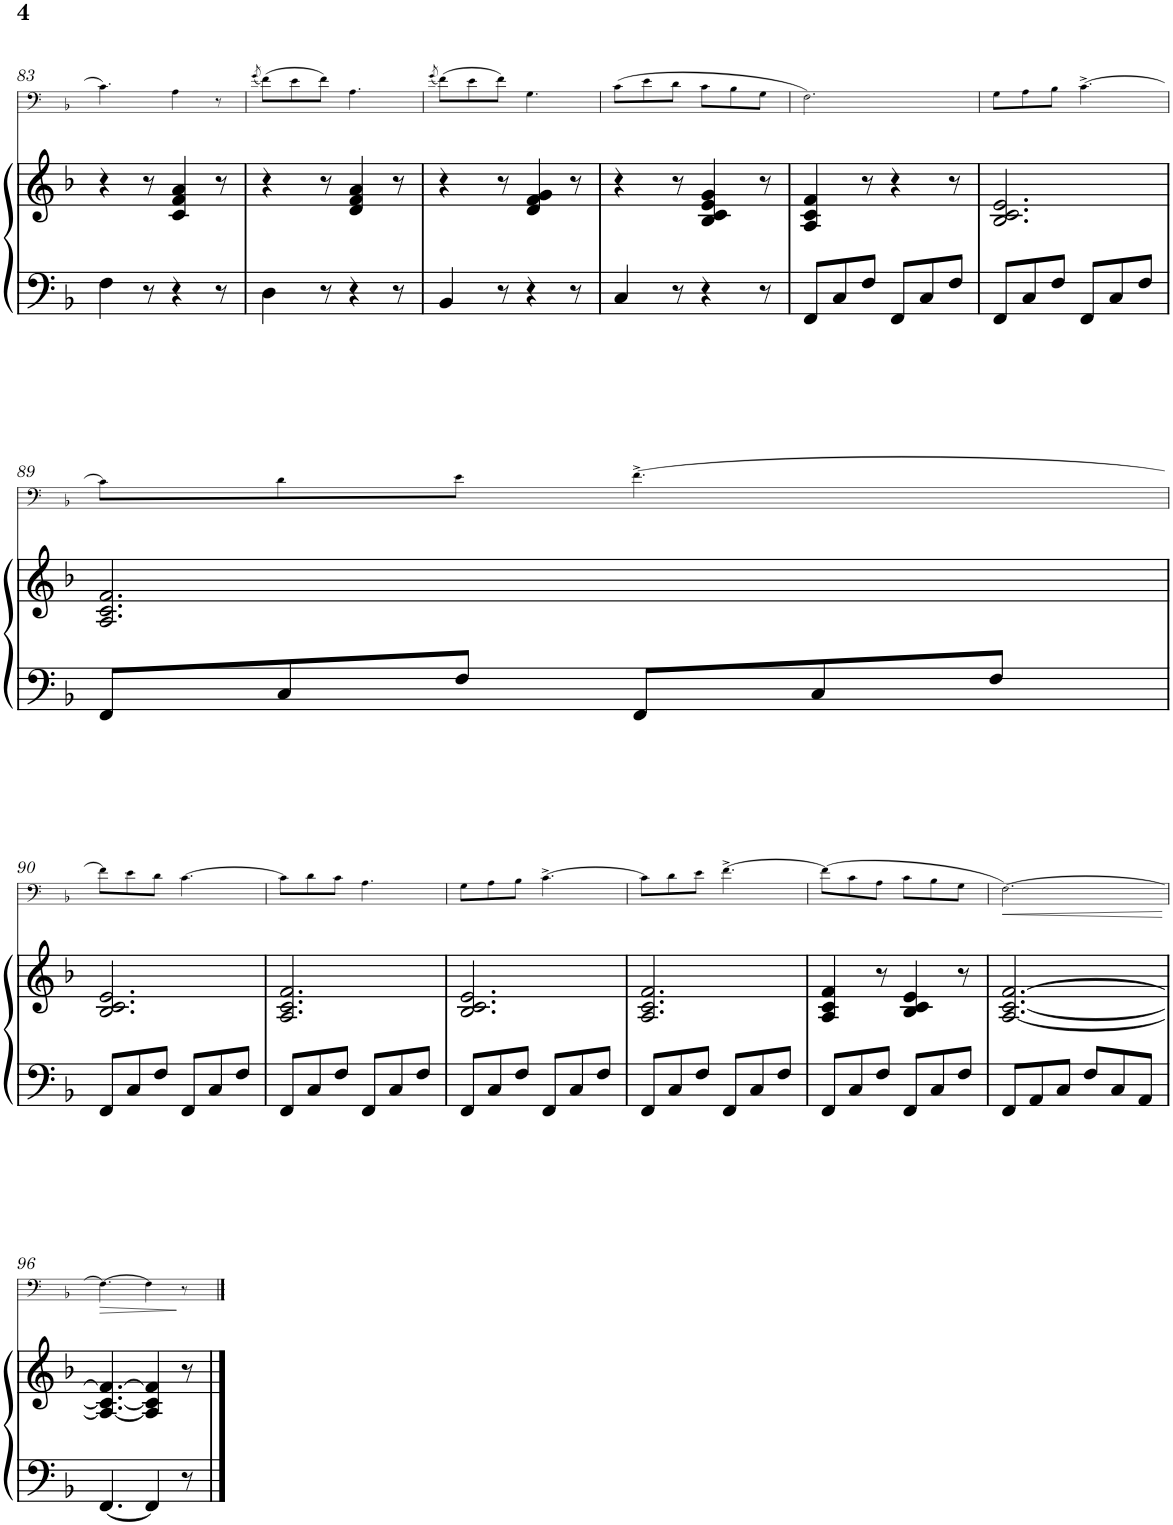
**kern	**kern	**kern	**dynam
*part2	*part2	*part1	*part1
*staff3	*staff2	*staff1	*staff1
*I"Piano	*	*I"Trombone	*
*I'Pno	*	*I'Trb	*
!!LO:PB:g=z
*clefF4	*clefG2	*clefF4	*
*k[b-]	*k[b-]	*k[b-]	*
*M6/8	*M6/8	*M6/8	*
=83	=83	=83	=83
4F\	4r	4.c\	.
8r	8r	.	.
4r	4c/ 4f/ 4a/	4A\	.
8r	8r	8r	.
=84	=84	=84	=84
.	.	(8qg/	.
4D\	4r	(8f\L)	.
.	.	8e\	.
8r	8r	8f\J)	.
4r	4d/ 4f/ 4a/	4.A\	.
8r	8r	.	.
=85	=85	=85	=85
.	.	(8qg/	.
4BB-/	4r	(>8f\L)	.
.	.	8e\	.
8r	8r	8f\J)	.
4r	4d/ 4f/ 4g/	4.G\	.
8r	8r	.	.
=86	=86	=86	=86
4C/	4r	(8c\L	.
.	.	8e\	.
8r	8r	8d\J	.
4r	4B-/ 4c/ 4e/ 4g/	8c\L	.
.	.	8B-\	.
8r	8r	8G\J	.
=87	=87	=87	=87
8FF/L	4A/ 4c/ 4f/	2.F\)	.
8C/	.	.	.
8F/J	8r	.	.
8FF/L	4r	.	.
8C/	.	.	.
8F/J	8r	.	.
=88	=88	=88	=88
8FF/L	2.B-/ 2.c/ 2.e/	8G\L	.
8C/	.	8A\	.
8F/J	.	8B-\J	.
8FF/L	.	[4.c^\	.
8C/	.	.	.
8F/J	.	.	.
!!LO:LB:g=z
=89	=89	=89	=89
8FF/L	2.A/ 2.c/ 2.f/	8c\L]	.
8C/	.	8d\	.
8F/J	.	8e\J	.
8FF/L	.	[4.f^\	.
8C/	.	.	.
8F/J	.	.	.
!!LO:LB:g=z
=90	=90	=90	=90
8FF/L	2.B-/ 2.c/ 2.e/	8f\L]	.
8C/	.	8e\	.
8F/J	.	8d\J	.
8FF/L	.	[4.c\	.
8C/	.	.	.
8F/J	.	.	.
=91	=91	=91	=91
8FF/L	2.A/ 2.c/ 2.f/	8c\L]	.
8C/	.	8d\	.
8F/J	.	8c\J	.
8FF/L	.	4.A\	.
8C/	.	.	.
8F/J	.	.	.
=92	=92	=92	=92
8FF/L	2.B-/ 2.c/ 2.e/	8G\L	.
8C/	.	8A\	.
8F/J	.	8B-\J	.
8FF/L	.	[4.c^\	.
8C/	.	.	.
8F/J	.	.	.
=93	=93	=93	=93
8FF/L	2.A/ 2.c/ 2.f/	8c\L]	.
8C/	.	8d\	.
8F/J	.	8e\J	.
8FF/L	.	[4.f^\	.
8C/	.	.	.
8F/J	.	.	.
=94	=94	=94	=94
8FF/L	4A/ 4c/ 4f/	(8f\L]	.
8C/	.	8c\	.
8F/J	8r	8A\J	.
8FF/L	4B-/ 4c/ 4e/	8c\L	.
8C/	.	8B-\	.
8F/J	8r	8G\J	.
=95	=95	=95	=95
!	!	!	!LO:HP:b
8FF/L	[2.A/ [2.c/ [2.f/	[2.F\)	<
8AA/	.	.	.
8C/J	.	.	.
8F/L	.	.	.
8C/	.	.	.
8AA/J	.	.	.
.	.	.	[
!!LO:LB:g=z
=96	=96	=96	=96
!	!	!	!LO:HP:b
[4.FF/	4.A/_ 4.c/_ 4.f/_	4.F\_	>
4FF/]	4A/] 4c/] 4f/]	4F\]	.
8r	8r	8r	]
==	==	==	==
*-	*-	*-	*-
